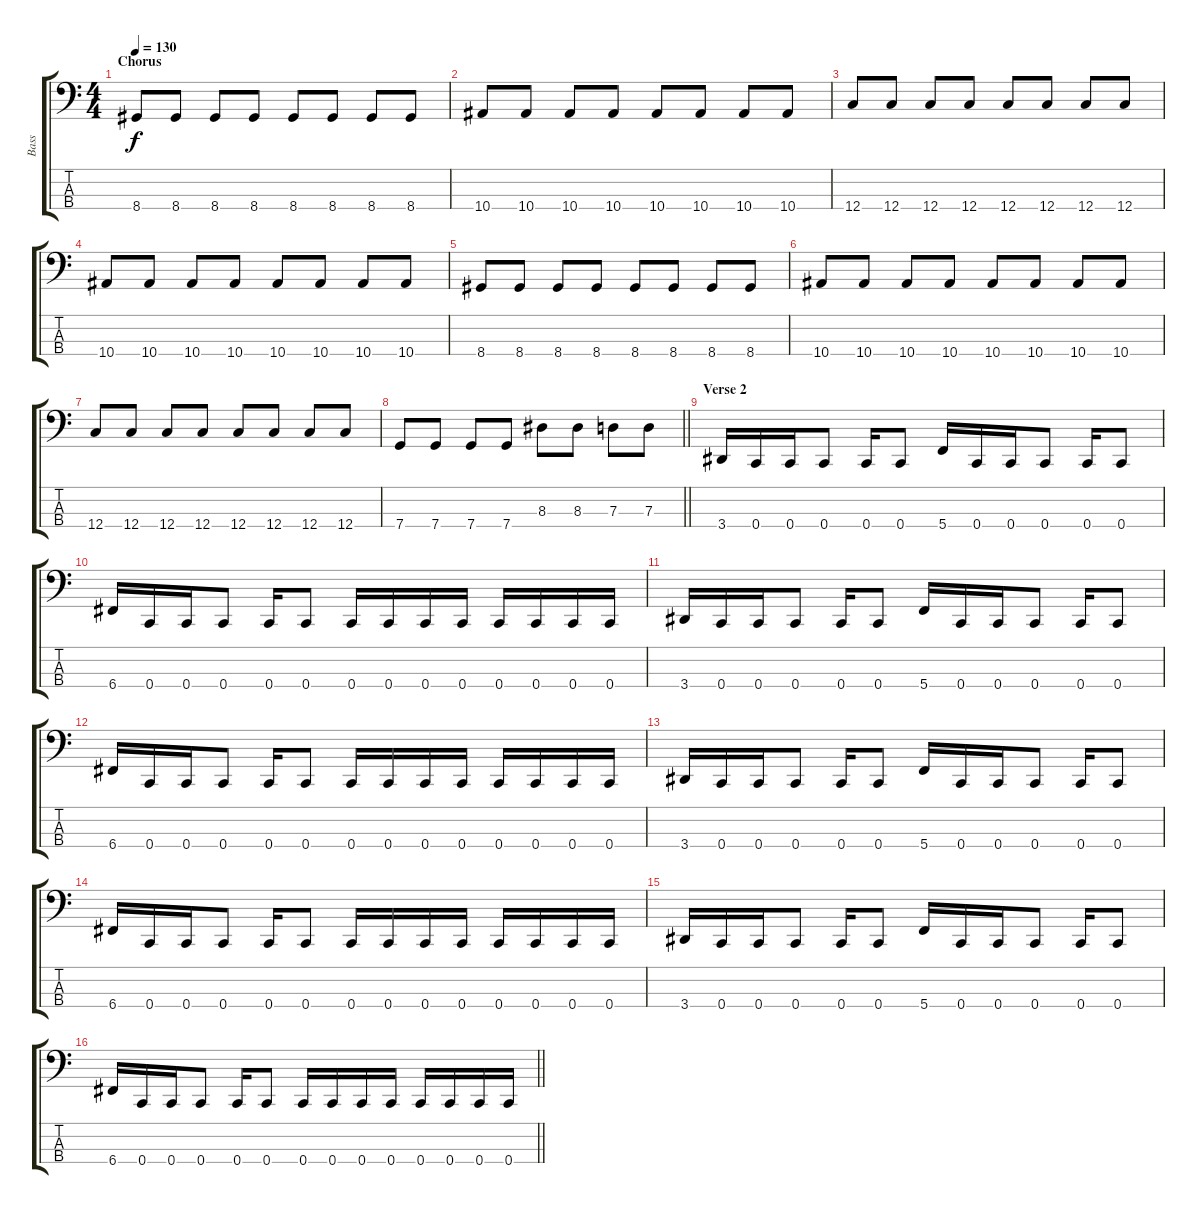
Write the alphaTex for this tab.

\track ("Bass" "Bass") {instrument electricbasspick}
\staff {score tabs}
\tuning (F2 C2 G1 C1) {hide}
\ts (4 4)
\section ("" "Chorus")
\tempo 130
\clef f4
\ks c
8.4.8{dy f} 8.4.8 8.4.8 8.4.8 8.4.8 8.4.8 8.4.8 8.4.8 |
10.4.8 10.4.8 10.4.8 10.4.8 10.4.8 10.4.8 10.4.8 10.4.8 |
12.4.8 12.4.8 12.4.8 12.4.8 12.4.8 12.4.8 12.4.8 12.4.8 |
10.4.8 10.4.8 10.4.8 10.4.8 10.4.8 10.4.8 10.4.8 10.4.8 |
8.4.8 8.4.8 8.4.8 8.4.8 8.4.8 8.4.8 8.4.8 8.4.8 |
10.4.8 10.4.8 10.4.8 10.4.8 10.4.8 10.4.8 10.4.8 10.4.8 |
12.4.8 12.4.8 12.4.8 12.4.8 12.4.8 12.4.8 12.4.8 12.4.8 |
\barLineRight lightlight
7.4.8 7.4.8 7.4.8 7.4.8 8.3.8 8.3.8 7.3.8 7.3.8 |
\section ("" "Verse 2")
3.4.16 0.4.16 0.4.16 0.4.8 0.4.16 0.4.8 5.4.16 0.4.16 0.4.16 0.4.8 0.4.16 0.4.8 |
6.4.16 0.4.16 0.4.16 0.4.8 0.4.16 0.4.8 0.4.16 0.4.16 0.4.16 0.4.16 0.4.16 0.4.16 0.4.16 0.4.16 |
3.4.16 0.4.16 0.4.16 0.4.8 0.4.16 0.4.8 5.4.16 0.4.16 0.4.16 0.4.8 0.4.16 0.4.8 |
6.4.16 0.4.16 0.4.16 0.4.8 0.4.16 0.4.8 0.4.16 0.4.16 0.4.16 0.4.16 0.4.16 0.4.16 0.4.16 0.4.16 |
3.4.16 0.4.16 0.4.16 0.4.8 0.4.16 0.4.8 5.4.16 0.4.16 0.4.16 0.4.8 0.4.16 0.4.8 |
6.4.16 0.4.16 0.4.16 0.4.8 0.4.16 0.4.8 0.4.16 0.4.16 0.4.16 0.4.16 0.4.16 0.4.16 0.4.16 0.4.16 |
3.4.16 0.4.16 0.4.16 0.4.8 0.4.16 0.4.8 5.4.16 0.4.16 0.4.16 0.4.8 0.4.16 0.4.8 |
\barLineRight lightlight
6.4.16 0.4.16 0.4.16 0.4.8 0.4.16 0.4.8 0.4.16 0.4.16 0.4.16 0.4.16 0.4.16 0.4.16 0.4.16 0.4.16
